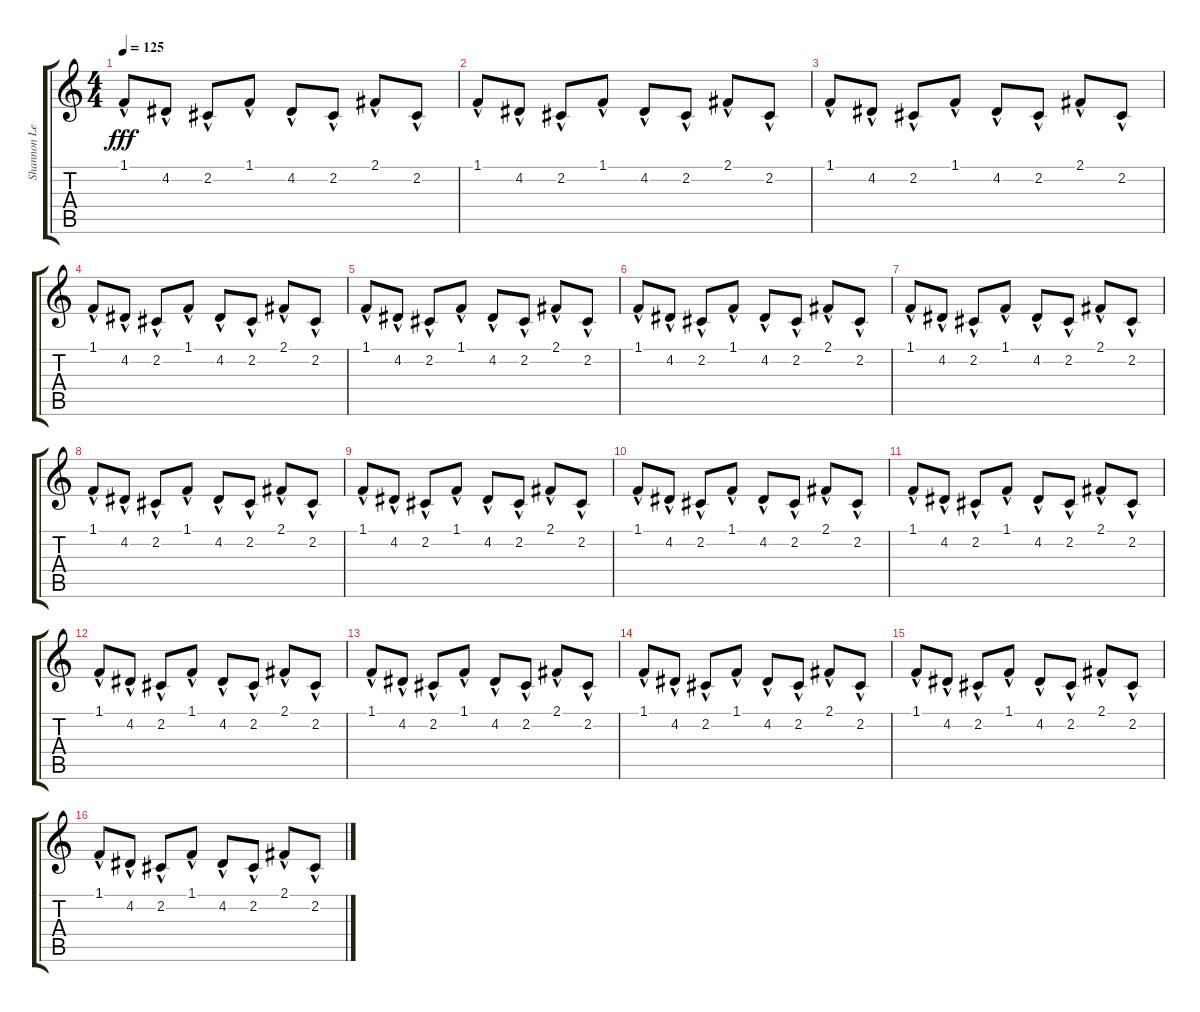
\track ("Shannon Leto" "Shannon Le") {instrument acousticgrandpiano}
\staff {score tabs}
\tuning (E4 B3 G3 D3 A2 E2) {hide}
\ts (4 4)
\tempo 125
\clef g2
\ks c
1.1{hac}.8{dy fff} 4.2{hac}.8 2.2{hac}.8 1.1{hac}.8 4.2{hac}.8 2.2{hac}.8 2.1{hac}.8 2.2{hac}.8 |
1.1{hac}.8 4.2{hac}.8 2.2{hac}.8 1.1{hac}.8 4.2{hac}.8 2.2{hac}.8 2.1{hac}.8 2.2{hac}.8 |
1.1{hac}.8 4.2{hac}.8 2.2{hac}.8 1.1{hac}.8 4.2{hac}.8 2.2{hac}.8 2.1{hac}.8 2.2{hac}.8 |
1.1{hac}.8 4.2{hac}.8 2.2{hac}.8 1.1{hac}.8 4.2{hac}.8 2.2{hac}.8 2.1{hac}.8 2.2{hac}.8 |
1.1{hac}.8 4.2{hac}.8 2.2{hac}.8 1.1{hac}.8 4.2{hac}.8 2.2{hac}.8 2.1{hac}.8 2.2{hac}.8 |
1.1{hac}.8 4.2{hac}.8 2.2{hac}.8 1.1{hac}.8 4.2{hac}.8 2.2{hac}.8 2.1{hac}.8 2.2{hac}.8 |
1.1{hac}.8 4.2{hac}.8 2.2{hac}.8 1.1{hac}.8 4.2{hac}.8 2.2{hac}.8 2.1{hac}.8 2.2{hac}.8 |
1.1{hac}.8 4.2{hac}.8 2.2{hac}.8 1.1{hac}.8 4.2{hac}.8 2.2{hac}.8 2.1{hac}.8 2.2{hac}.8 |
1.1{hac}.8 4.2{hac}.8 2.2{hac}.8 1.1{hac}.8 4.2{hac}.8 2.2{hac}.8 2.1{hac}.8 2.2{hac}.8 |
1.1{hac}.8 4.2{hac}.8 2.2{hac}.8 1.1{hac}.8 4.2{hac}.8 2.2{hac}.8 2.1{hac}.8 2.2{hac}.8 |
1.1{hac}.8 4.2{hac}.8 2.2{hac}.8 1.1{hac}.8 4.2{hac}.8 2.2{hac}.8 2.1{hac}.8 2.2{hac}.8 |
1.1{hac}.8 4.2{hac}.8 2.2{hac}.8 1.1{hac}.8 4.2{hac}.8 2.2{hac}.8 2.1{hac}.8 2.2{hac}.8 |
1.1{hac}.8 4.2{hac}.8 2.2{hac}.8 1.1{hac}.8 4.2{hac}.8 2.2{hac}.8 2.1{hac}.8 2.2{hac}.8 |
1.1{hac}.8 4.2{hac}.8 2.2{hac}.8 1.1{hac}.8 4.2{hac}.8 2.2{hac}.8 2.1{hac}.8 2.2{hac}.8 |
1.1{hac}.8 4.2{hac}.8 2.2{hac}.8 1.1{hac}.8 4.2{hac}.8 2.2{hac}.8 2.1{hac}.8 2.2{hac}.8 |
1.1{hac}.8 4.2{hac}.8 2.2{hac}.8 1.1{hac}.8 4.2{hac}.8 2.2{hac}.8 2.1{hac}.8 2.2{hac}.8
